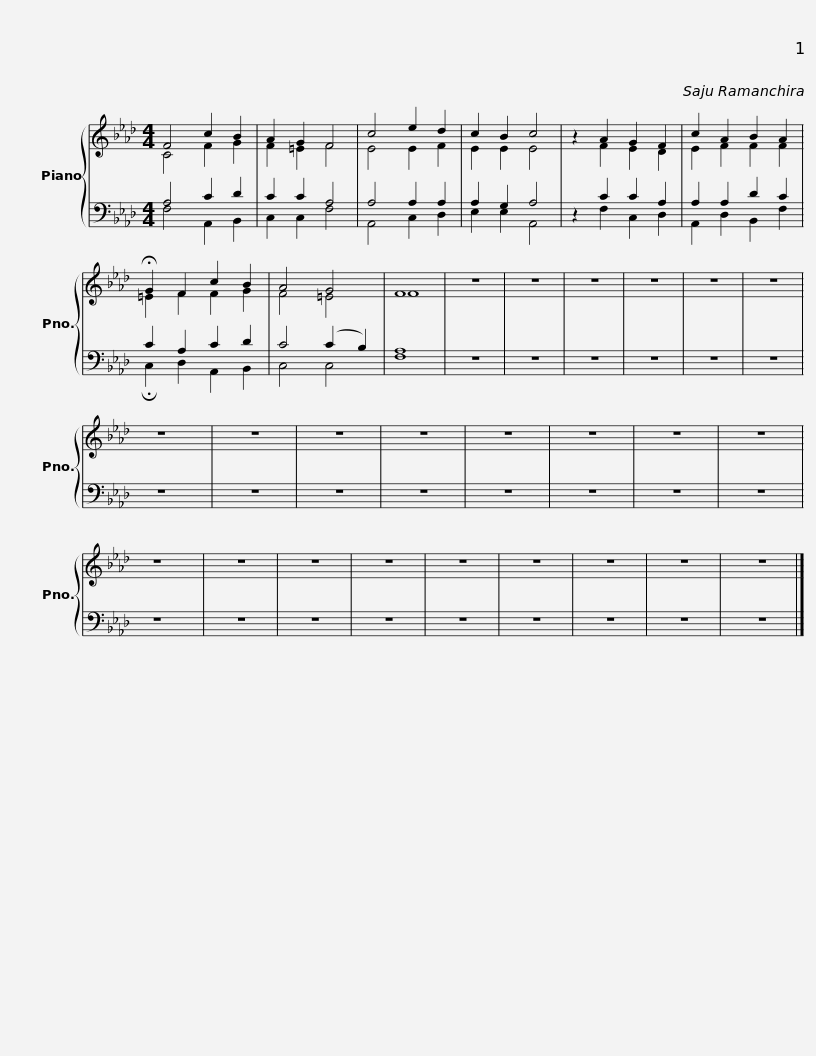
X:1
%%score { ( 1 2 ) | ( 3 4 ) }
L:1/8
M:4/4
I:linebreak $
K:Ab
V:1 treble
V:2 treble
V:3 bass
V:4 bass
V:1
 F4 c2 B2 | A2 G2 F4 | c4 e2 d2 | c2 B2 c4 | z2 A2 G2 F2 | %5
 c2 A2 B2 A2 | !fermata!G2 F2 c2 B2 | A4 G4 | F8 | z8 |$ %10
 z8 | z8 | z8 | z8 | z8 | %15
 z8 | z8 | z8 | z8 | z8 | %20
 z8 | z8 | z8 | z8 | z8 | %25
 z8 | z8 | z8 |$ z8 | z8 | %30
 z8 | z8 |] %32
V:2
 C4 F2 G2 | F2 =E2 F4 | E4 E2 F2 | E2 E2 E4 | z2 F2 E2 D2 | %5
 E2 F2 F2 F2 | =E2 F2 F2 G2 | F4 =E4 | F8 | x8 |$ %10
 x8 | x8 | x8 | x8 | x8 | %15
 x8 | x8 | x8 | x8 | x8 | %20
 x8 | x8 | x8 | x8 | x8 | %25
 x8 | x8 | x8 |$ x8 | x8 | %30
 x8 | x8 |] %32
V:3
 A,4 C2 D2 | C2 C2 A,4 | A,4 A,2 A,2 | A,2 G,2 A,4 | z2 C2 C2 A,2 | %5
 A,2 A,2 D2 C2 | C2 A,2 C2 D2 | C4 (C2 B,2) | A,8 | z8 |$ %10
 z8 | z8 | z8 | z8 | z8 | %15
 z8 | z8 | z8 | z8 | z8 | %20
 z8 | z8 | z8 | z8 | z8 | %25
 z8 | z8 | z8 |$ z8 | z8 | %30
 z8 | z8 |] %32
V:4
 F,4 A,,2 B,,2 | C,2 C,2 F,4 | A,,4 C,2 D,2 | E,2 E,2 A,,4 | z2 F,2 C,2 D,2 | %5
 A,,2 D,2 B,,2 F,2 | !fermata!C,2 D,2 A,,2 B,,2 | C,4 C,4 | F,8 | x8 |$ %10
 x8 | x8 | x8 | x8 | x8 | %15
 x8 | x8 | x8 | x8 | x8 | %20
 x8 | x8 | x8 | x8 | x8 | %25
 x8 | x8 | x8 |$ x8 | x8 | %30
 x8 | x8 |] %32
